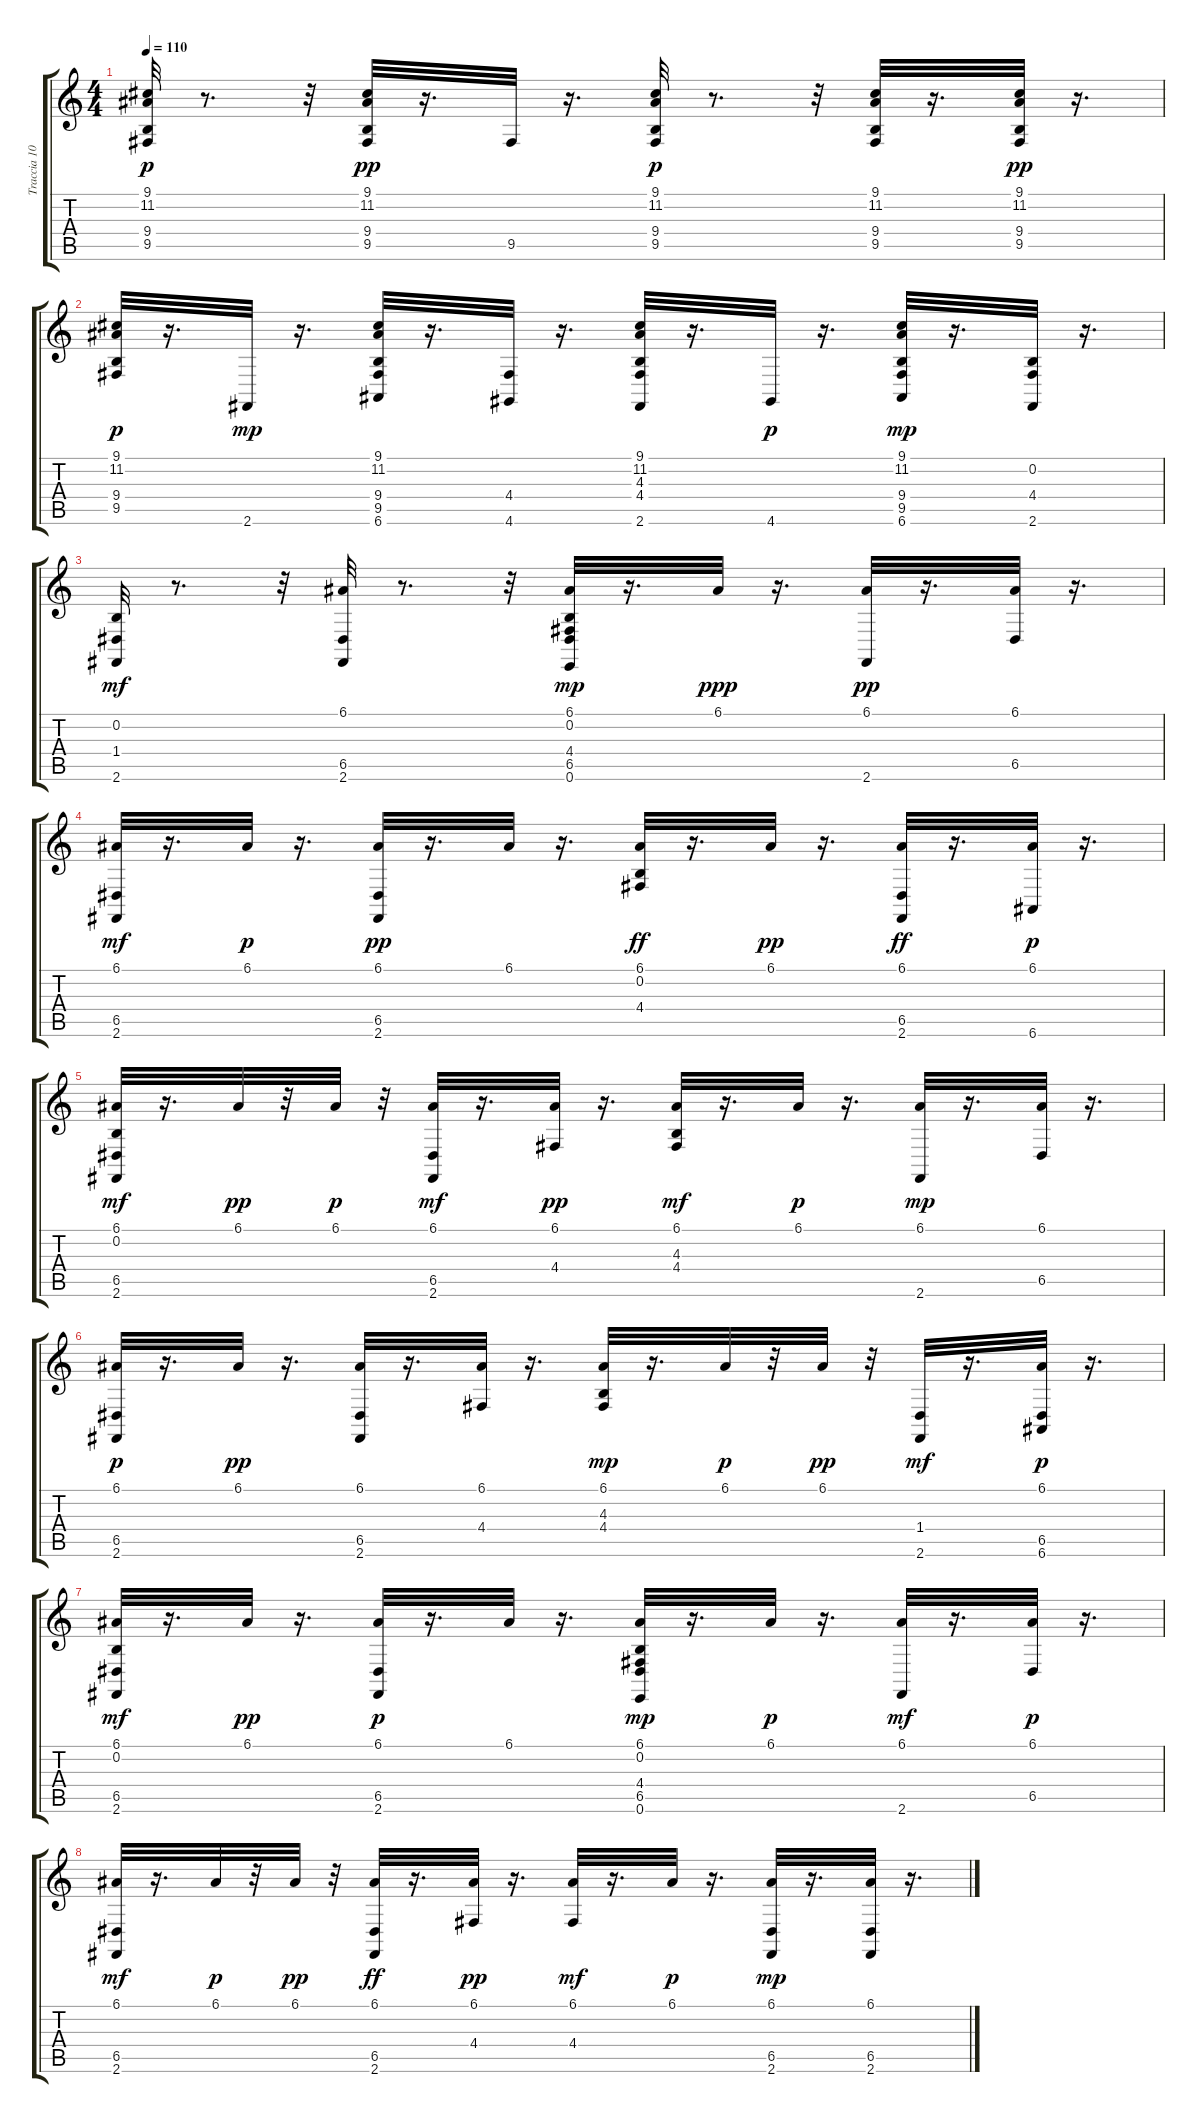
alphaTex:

\track ("Traccia 10" "Traccia 10") {mute instrument acousticgrandpiano}
\staff {score tabs}
\tuning (E4 B3 G3 D3 A2 E2) {hide}
\ts (4 4)
\tempo 110
\clef g2
\ks c
(9.1 11.2 9.4 9.5).32{dy p} r.8{d} r.32 (9.1 11.2 9.4 9.5).32{dy pp} r.16{d} 9.5.32 r.16{d} (9.1 11.2 9.4 9.5).32{dy p} r.8{d} r.32 (9.1 11.2 9.4 9.5).32 r.16{d} (9.1 11.2 9.4 9.5).32{dy pp} r.16{d} |
(9.1 11.2 9.4 9.5).32{dy p} r.16{d} 2.6.32{dy mp} r.16{d} (9.1 11.2 9.4 9.5 6.6).32 r.16{d} (4.4 4.6).32 r.16{d} (9.1 11.2 4.3 4.4 2.6).32 r.16{d} 4.6.32{dy p} r.16{d} (9.1 11.2 9.4 9.5 6.6).32{dy mp} r.16{d} (0.2 4.4 2.6).32 r.16{d} |
(0.2 1.4 2.6).32{dy mf} r.8{d} r.32 (6.1 6.5 2.6).32 r.8{d} r.32 (6.1 0.2 4.4 6.5 0.6).32{dy mp} r.16{d} 6.1.32{dy ppp} r.16{d} (6.1 2.6).32{dy pp} r.16{d} (6.1 6.5).32 r.16{d} |
(6.1 6.5 2.6).32{dy mf} r.16{d} 6.1.32{dy p} r.16{d} (6.1 6.5 2.6).32{dy pp} r.16{d} 6.1.32 r.16{d} (6.1 0.2 4.4).32{dy ff} r.16{d} 6.1.32{dy pp} r.16{d} (6.1 6.5 2.6).32{dy ff} r.16{d} (6.1 6.6).32{dy p} r.16{d} |
(6.1 0.2 6.5 2.6).32{dy mf} r.16{d} 6.1.32{dy pp} r.32 6.1.32{dy p} r.32 (6.1 6.5 2.6).32{dy mf} r.16{d} (6.1 4.4).32{dy pp} r.16{d} (6.1 4.3 4.4).32{dy mf} r.16{d} 6.1.32{dy p} r.16{d} (6.1 2.6).32{dy mp} r.16{d} (6.1 6.5).32 r.16{d} |
(6.1 6.5 2.6).32{dy p} r.16{d} 6.1.32{dy pp} r.16{d} (6.1 6.5 2.6).32 r.16{d} (6.1 4.4).32 r.16{d} (6.1 4.3 4.4).32{dy mp} r.16{d} 6.1.32{dy p} r.32 6.1.32{dy pp} r.32 (1.4 2.6).32{dy mf} r.16{d} (6.1 6.5 6.6).32{dy p} r.16{d} |
(6.1 0.2 6.5 2.6).32{dy mf} r.16{d} 6.1.32{dy pp} r.16{d} (6.1 6.5 2.6).32{dy p} r.16{d} 6.1.32 r.16{d} (6.1 0.2 4.4 6.5 0.6).32{dy mp} r.16{d} 6.1.32{dy p} r.16{d} (6.1 2.6).32{dy mf} r.16{d} (6.1 6.5).32{dy p} r.16{d} |
(6.1 6.5 2.6).32{dy mf} r.16{d} 6.1.32{dy p} r.32 6.1.32{dy pp} r.32 (6.1 6.5 2.6).32{dy ff} r.16{d} (6.1 4.4).32{dy pp} r.16{d} (6.1 4.4).32{dy mf} r.16{d} 6.1.32{dy p} r.16{d} (6.1 6.5 2.6).32{dy mp} r.16{d} (6.1 6.5 2.6).32 r.16{d}
